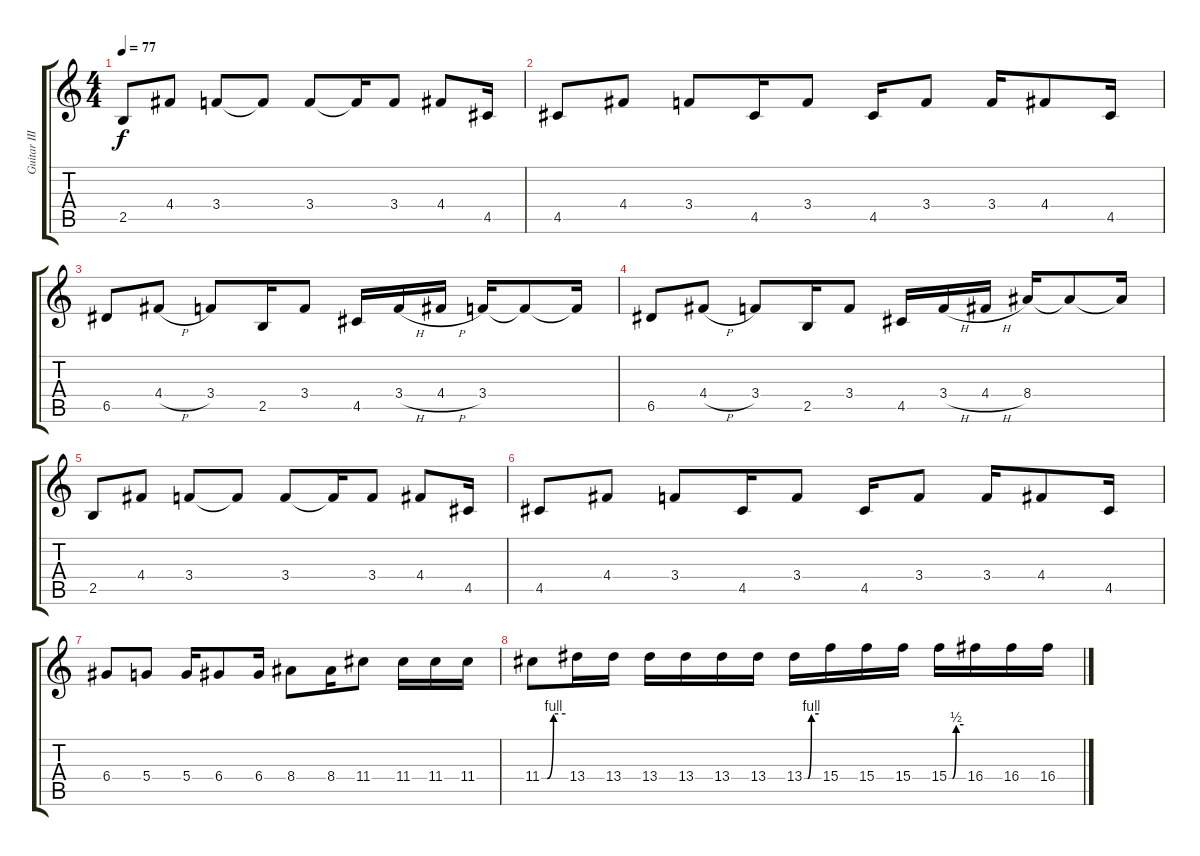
\track ("Guitar III" "Guitar III") {instrument distortionguitar}
\staff {score tabs}
\tuning (E4 B3 G3 D3 A2 E2) {hide}
\ts (4 4)
\tempo 77
\clef g2
\ks c
2.5.8{dy f volume 12} 4.4.8 3.4.8 3.4{t}.8 3.4.8 3.4{t}.16 3.4.8 4.4.8 4.5.16 |
4.5.8 4.4.8 3.4.8 4.5.16 3.4.8 4.5.16 3.4.8 3.4.16 4.4.8 4.5.16 |
6.5.8 4.4{h}.8 3.4.8 2.5.16 3.4.8 4.5.16 3.4{h}.16 4.4{h}.16 3.4.16 3.4{t}.8 3.4{t}.16 |
6.5.8 4.4{h}.8 3.4.8 2.5.16 3.4.8 4.5.16 3.4{h}.16 4.4{h}.16 8.4.16 8.4{t}.8 8.4{t}.16 |
2.5.8 4.4.8 3.4.8 3.4{t}.8 3.4.8 3.4{t}.16 3.4.8 4.4.8 4.5.16 |
4.5.8 4.4.8 3.4.8 4.5.16 3.4.8 4.5.16 3.4.8 3.4.16 4.4.8 4.5.16 |
6.4.8 5.4.8 5.4.16 6.4.8 6.4.16 8.4.8 8.4.16 11.4.8 11.4.16 11.4.16 11.4.16 |
11.4{be (custom 0 0 14 0 30 4 60 4)}.8 13.4.16 13.4.16 13.4.16 13.4.16 13.4.16 13.4.16 13.4{be (custom 0 0 15 0 30 4 60 4)}.16 15.4.16 15.4.16 15.4.16 15.4{be (custom 0 0 15 0 30 2 60 2)}.16 16.4.16 16.4.16 16.4.16
